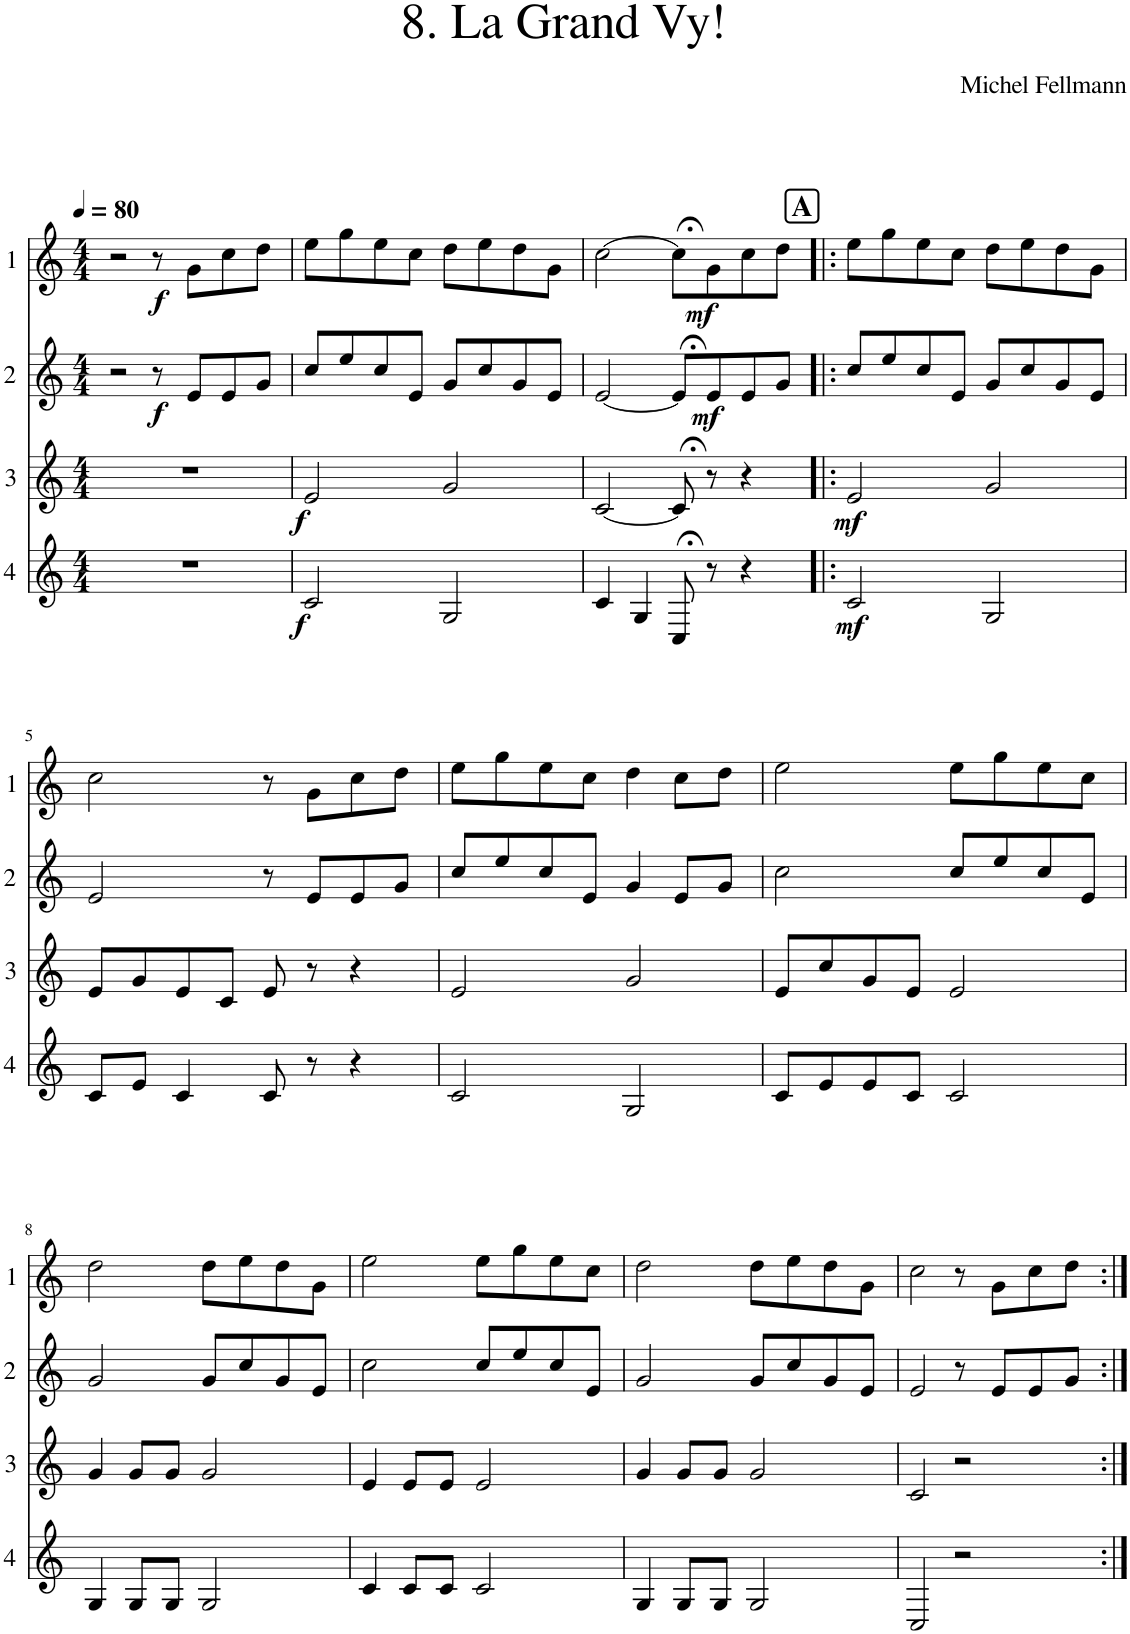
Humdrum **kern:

**kern	**dynam	**kern	**dynam	**kern	**dynam	**kern	**dynam
*part4	*part4	*part3	*part3	*part2	*part2	*part1	*part1
*staff4	*staff4	*staff3	*staff3	*staff2	*staff2	*staff1	*staff1
*I"4	*	*I"3	*	*I"2	*	*I"1	*
*clefG2	*	*clefG2	*	*clefG2	*	*clefG2	*
*Trd4c7	*	*Trd4c7	*	*Trd4c7	*	*Trd4c7	*
*k[]	*	*k[]	*	*k[]	*	*k[]	*
*M4/4	*	*M4/4	*	*M4/4	*	*M4/4	*
*MM80	*	*MM80	*	*MM80	*	*MM80	*
=1	=1	=1	=1	=1	=1	=1	=1
1r	.	1r	.	2r	.	2r	.
!	!	!	!	!	!LO:DY:b	!	!LO:DY:b
.	.	.	.	8r	f	8r	f
.	.	.	.	8e/L	.	8g\L	.
.	.	.	.	8e/	.	8cc\	.
.	.	.	.	8g/J	.	8dd\J	.
=2	=2	=2	=2	=2	=2	=2	=2
!	!LO:DY:b	!	!LO:DY:b	!	!	!	!
2c/	f	2e/	f	8cc/L	.	8ee\L	.
.	.	.	.	8ee/	.	8gg\	.
.	.	.	.	8cc/	.	8ee\	.
.	.	.	.	8e/J	.	8cc\J	.
2G/	.	2g/	.	8g/L	.	8dd\L	.
.	.	.	.	8cc/	.	8ee\	.
.	.	.	.	8g/	.	8dd\	.
.	.	.	.	8e/J	.	8g\J	.
=3	=3	=3	=3	=3	=3	=3	=3
4c/	.	[2c/	.	[2e/	.	[2cc\	.
4G/	.	.	.	.	.	.	.
8C;</	.	8c;</]	.	8e;</L]	.	8cc;<\L]	.
!	!	!	!	!	!LO:DY:b	!	!LO:DY:b
8r	.	8r	.	8e/	mf	8g\	mf
4r	.	4r	.	8e/	.	8cc\	.
.	.	.	.	8g/J	.	8dd\J	.
!!LO:REH:place=s1:a:B:cj:fs=14:t=A
=4!|:	=4!|:	=4!|:	=4!|:	=4!|:	=4!|:	=4!|:	=4!|:
!	!LO:DY:b	!	!LO:DY:b	!	!	!	!
2c/	mf	2e/	mf	8cc/L	.	8ee\L	.
.	.	.	.	8ee/	.	8gg\	.
.	.	.	.	8cc/	.	8ee\	.
.	.	.	.	8e/J	.	8cc\J	.
2G/	.	2g/	.	8g/L	.	8dd\L	.
.	.	.	.	8cc/	.	8ee\	.
.	.	.	.	8g/	.	8dd\	.
.	.	.	.	8e/J	.	8g\J	.
!!LO:LB:g=z
=5	=5	=5	=5	=5	=5	=5	=5
8c/L	.	8e/L	.	2e/	.	2cc\	.
8e/J	.	8g/	.	.	.	.	.
4c/	.	8e/	.	.	.	.	.
.	.	8c/J	.	.	.	.	.
8c/	.	8e/	.	8r	.	8r	.
8r	.	8r	.	8e/L	.	8g\L	.
4r	.	4r	.	8e/	.	8cc\	.
.	.	.	.	8g/J	.	8dd\J	.
=6	=6	=6	=6	=6	=6	=6	=6
2c/	.	2e/	.	8cc/L	.	8ee\L	.
.	.	.	.	8ee/	.	8gg\	.
.	.	.	.	8cc/	.	8ee\	.
.	.	.	.	8e/J	.	8cc\J	.
2G/	.	2g/	.	4g/	.	4dd\	.
.	.	.	.	8e/L	.	8cc\L	.
.	.	.	.	8g/J	.	8dd\J	.
=7	=7	=7	=7	=7	=7	=7	=7
8c/L	.	8e/L	.	2cc\	.	2ee\	.
8e/	.	8cc/	.	.	.	.	.
8e/	.	8g/	.	.	.	.	.
8c/J	.	8e/J	.	.	.	.	.
2c/	.	2e/	.	8cc/L	.	8ee\L	.
.	.	.	.	8ee/	.	8gg\	.
.	.	.	.	8cc/	.	8ee\	.
.	.	.	.	8e/J	.	8cc\J	.
!!LO:LB:g=z
=8	=8	=8	=8	=8	=8	=8	=8
4G/	.	4g/	.	2g/	.	2dd\	.
8G/L	.	8g/L	.	.	.	.	.
8G/J	.	8g/J	.	.	.	.	.
2G/	.	2g/	.	8g/L	.	8dd\L	.
.	.	.	.	8cc/	.	8ee\	.
.	.	.	.	8g/	.	8dd\	.
.	.	.	.	8e/J	.	8g\J	.
=9	=9	=9	=9	=9	=9	=9	=9
4c/	.	4e/	.	2cc\	.	2ee\	.
8c/L	.	8e/L	.	.	.	.	.
8c/J	.	8e/J	.	.	.	.	.
2c/	.	2e/	.	8cc/L	.	8ee\L	.
.	.	.	.	8ee/	.	8gg\	.
.	.	.	.	8cc/	.	8ee\	.
.	.	.	.	8e/J	.	8cc\J	.
=10	=10	=10	=10	=10	=10	=10	=10
4G/	.	4g/	.	2g/	.	2dd\	.
8G/L	.	8g/L	.	.	.	.	.
8G/J	.	8g/J	.	.	.	.	.
2G/	.	2g/	.	8g/L	.	8dd\L	.
.	.	.	.	8cc/	.	8ee\	.
.	.	.	.	8g/	.	8dd\	.
.	.	.	.	8e/J	.	8g\J	.
=11	=11	=11	=11	=11	=11	=11	=11
2C/	.	2c/	.	2e/	.	2cc\	.
2r	.	2r	.	8r	.	8r	.
.	.	.	.	8e/L	.	8g\L	.
.	.	.	.	8e/	.	8cc\	.
.	.	.	.	8g/J	.	8dd\J	.
=:|!	=:|!	=:|!	=:|!	=:|!	=:|!	=:|!	=:|!
*-	*-	*-	*-	*-	*-	*-	*-
